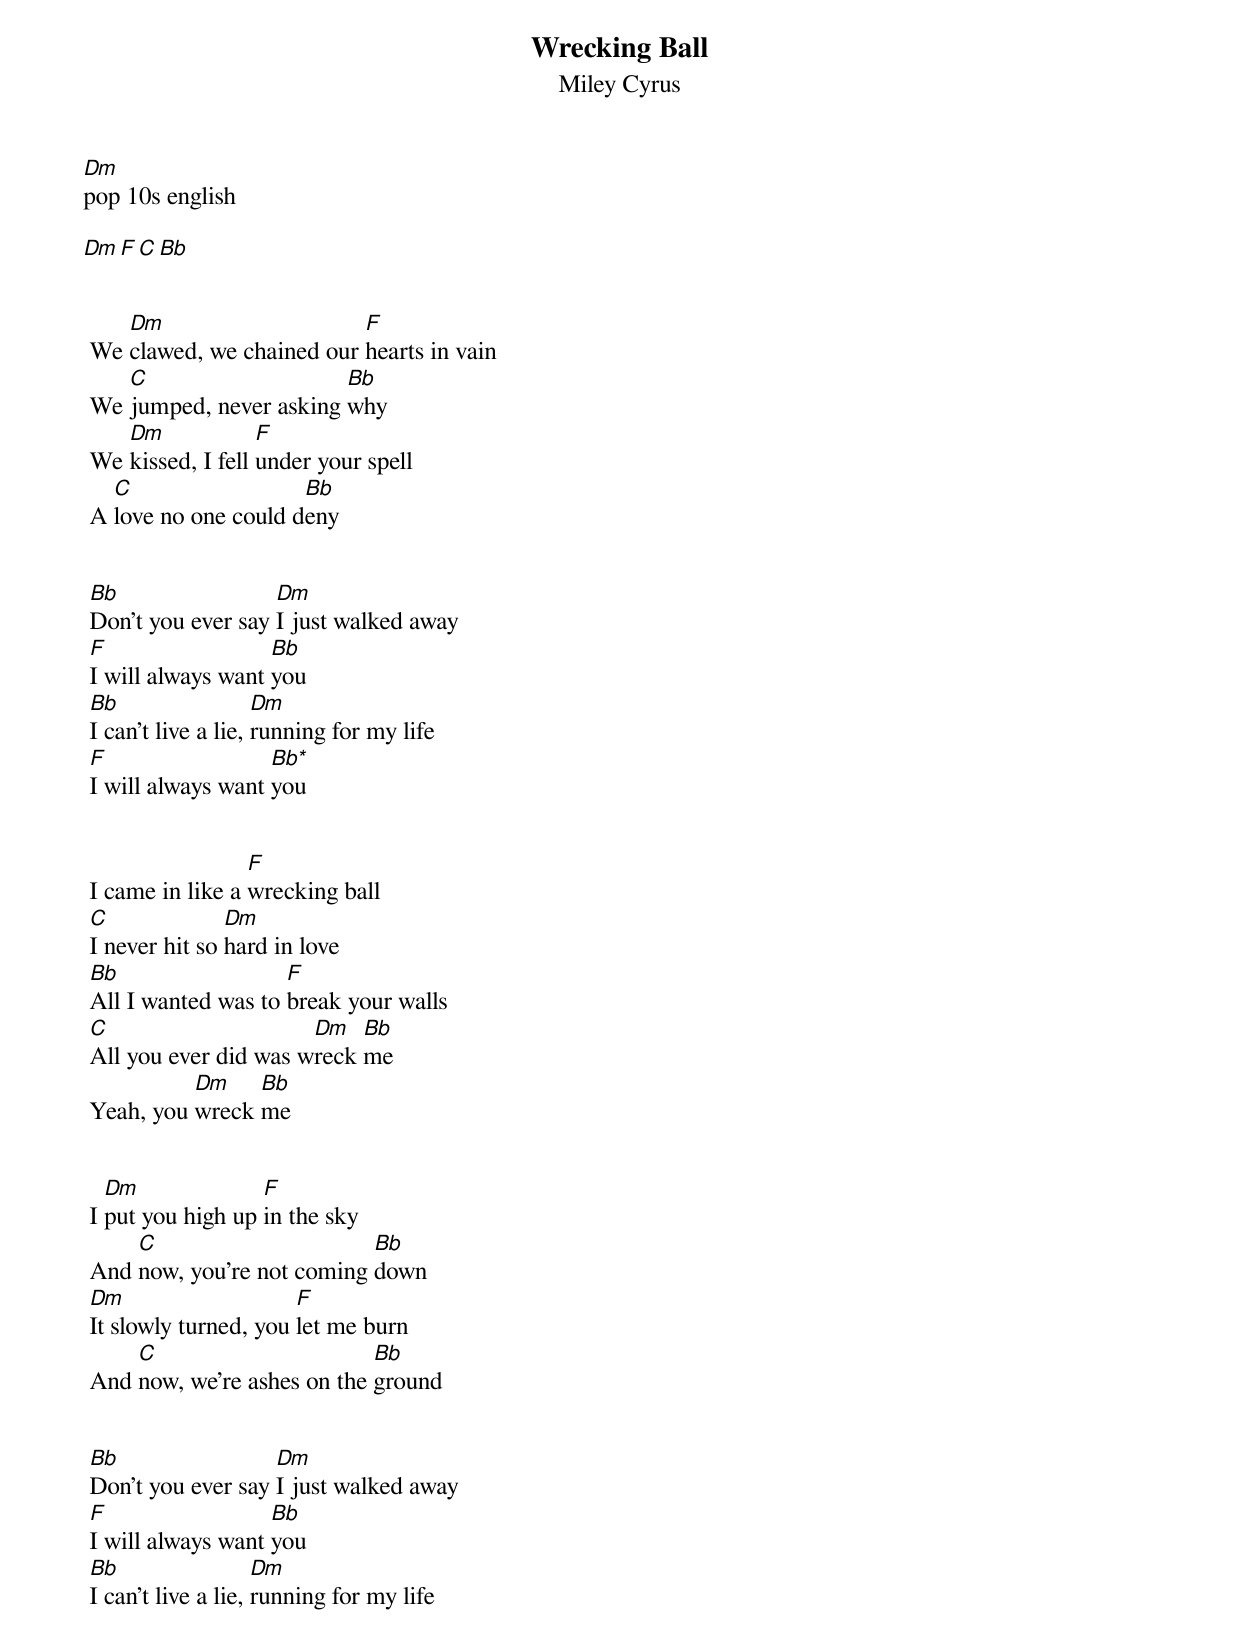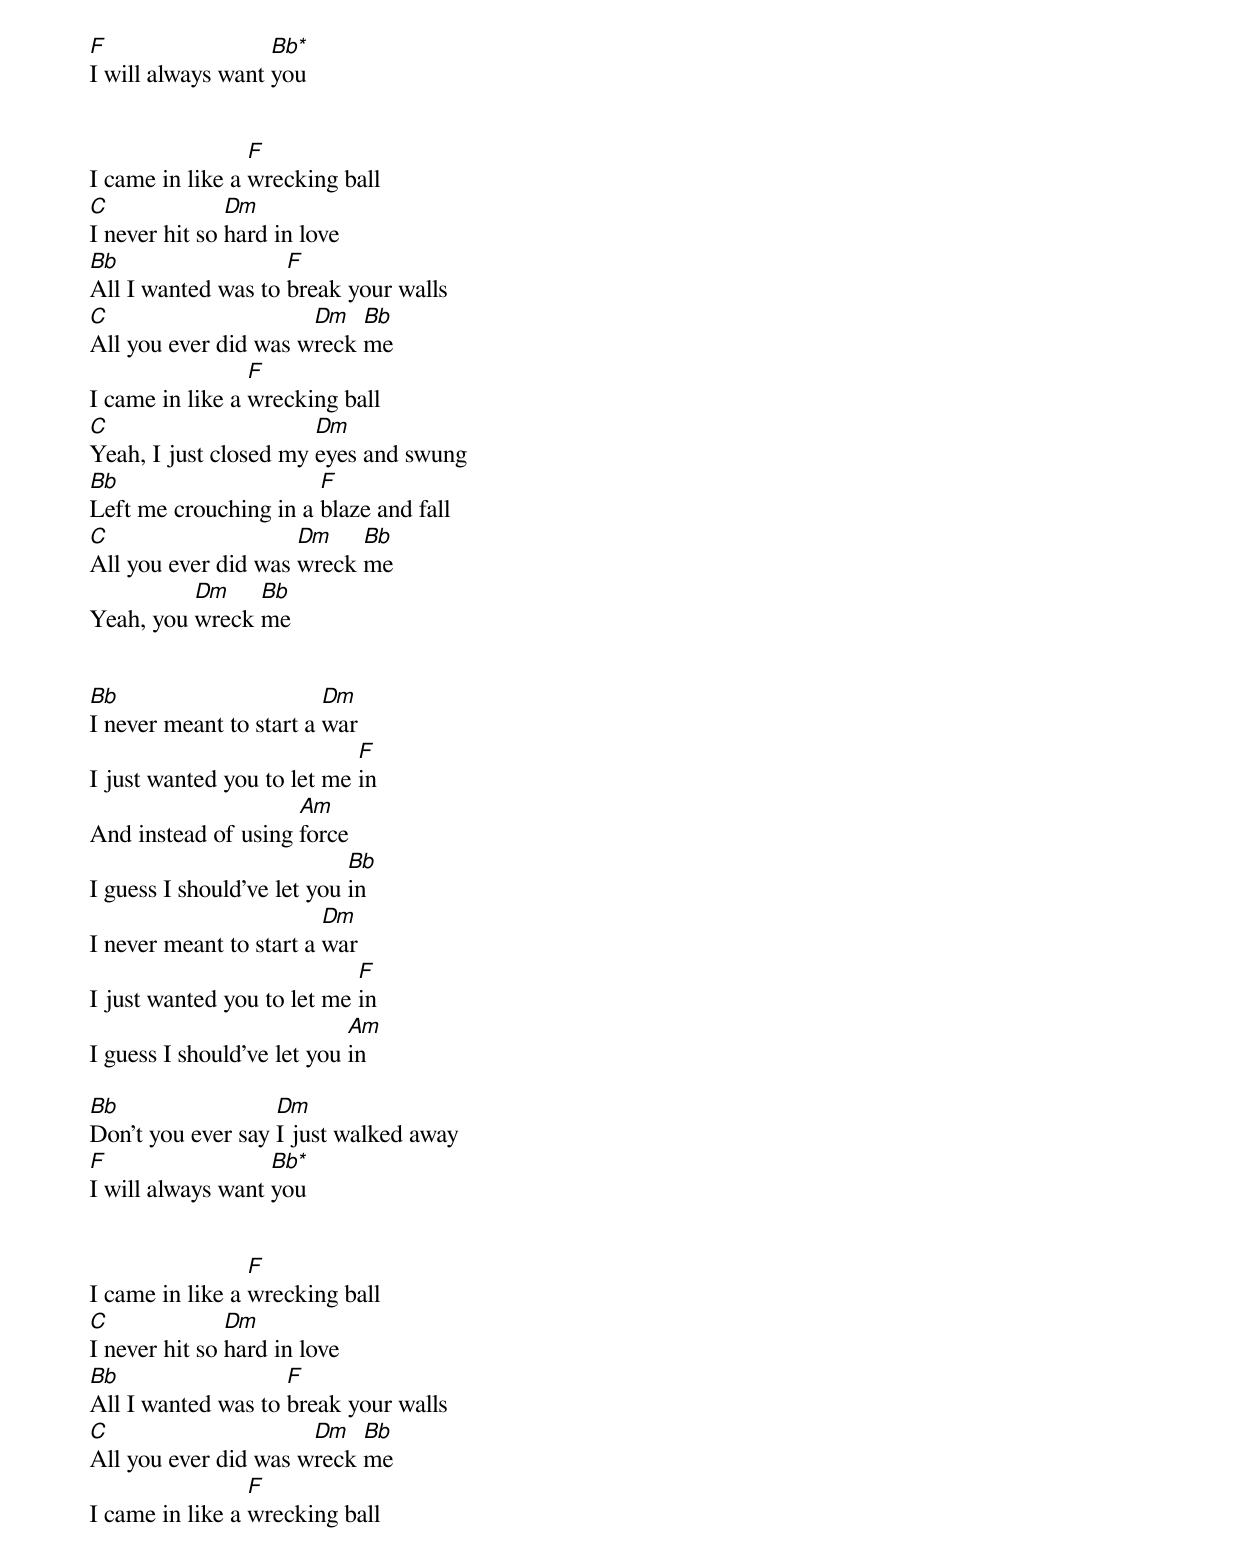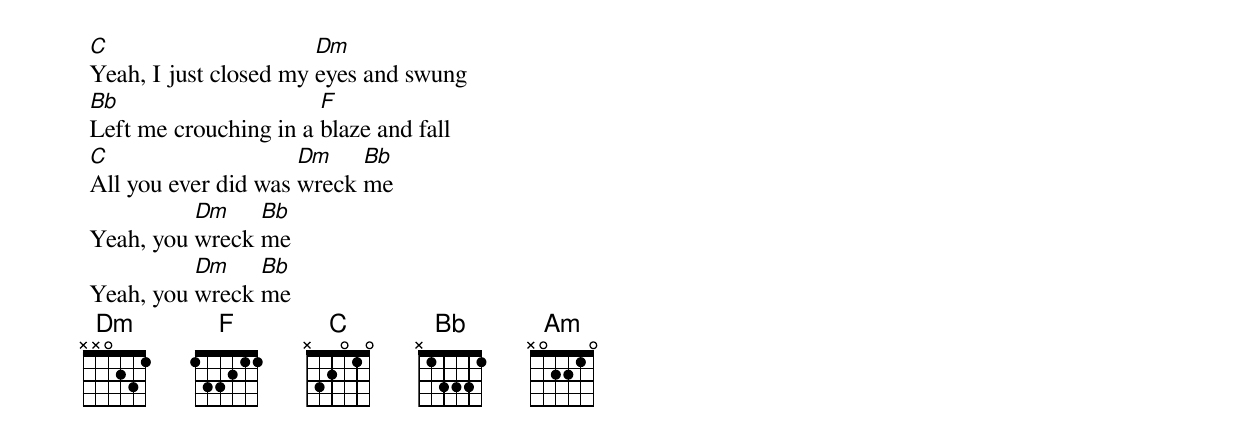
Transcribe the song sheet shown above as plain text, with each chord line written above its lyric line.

Wrecking Ball
Miley Cyrus
Dm
pop 10s english

Dm   F   C   Bb


    Dm                     F
 We clawed, we chained our hearts in vain
    C                    Bb
 We jumped, never asking why
    Dm             F
 We kissed, I fell under your spell
   C                  Bb
 A love no one could deny


 Bb                 Dm
 Don’t you ever say I just walked away
 F                  Bb
 I will always want you
 Bb                  Dm
 I can’t live a lie, running for my life
 F                  Bb*
 I will always want you


                  F
 I came in like a wrecking ball
 C              Dm
 I never hit so hard in love
 Bb                  F
 All I wanted was to break your walls
 C                     Dm   Bb
 All you ever did was wreck me
           Dm    Bb
 Yeah, you wreck me


   Dm              F
 I put you high up in the sky
     C                      Bb
 And now, you’re not coming down
 Dm                    F
 It slowly turned, you let me burn
     C                       Bb
 And now, we’re ashes on the ground


 Bb                 Dm
 Don’t you ever say I just walked away
 F                  Bb
 I will always want you
 Bb                  Dm
 I can’t live a lie, running for my life
 F                  Bb*
 I will always want you


                  F
 I came in like a wrecking ball
 C              Dm
 I never hit so hard in love
 Bb                  F
 All I wanted was to break your walls
 C                     Dm   Bb
 All you ever did was wreck me
                  F
 I came in like a wrecking ball
 C                      Dm
 Yeah, I just closed my eyes and swung
 Bb                     F
 Left me crouching in a blaze and fall
 C                    Dm    Bb
 All you ever did was wreck me
           Dm    Bb
 Yeah, you wreck me


 Bb                       Dm
 I never meant to start a war
                             F
 I just wanted you to let me in
                      Am
 And instead of using force
                             Bb
 I guess I should’ve let you in
                          Dm
 I never meant to start a war
                             F
 I just wanted you to let me in
                             Am
 I guess I should’ve let you in

 Bb                 Dm
 Don’t you ever say I just walked away
 F                  Bb*
 I will always want you


                  F
 I came in like a wrecking ball
 C              Dm
 I never hit so hard in love
 Bb                  F
 All I wanted was to break your walls
 C                     Dm   Bb
 All you ever did was wreck me
                  F
 I came in like a wrecking ball
 C                      Dm
 Yeah, I just closed my eyes and swung
 Bb                     F
 Left me crouching in a blaze and fall
 C                    Dm    Bb
 All you ever did was wreck me
           Dm    Bb
 Yeah, you wreck me
           Dm    Bb
 Yeah, you wreck me
